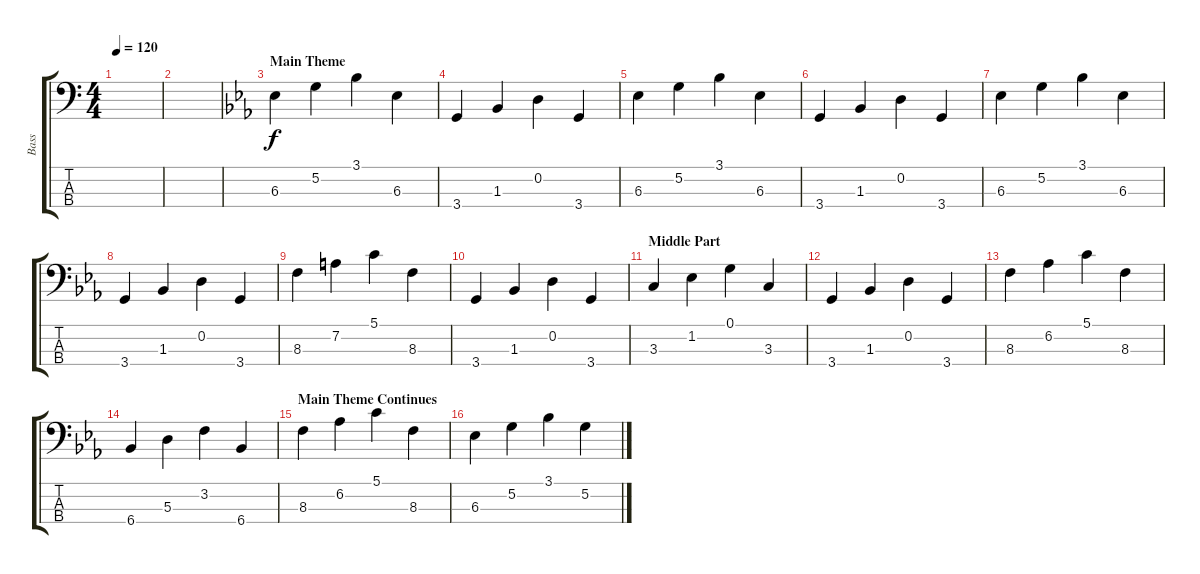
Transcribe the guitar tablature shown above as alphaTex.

\track ("Bass" "Bass") {instrument electricbasspick}
\staff {score tabs}
\tuning (G2 D2 A1 E1) {hide}
\ts (4 4)
\tempo 120
\clef f4
\ks c
|
|
\section ("" "Main Theme")
\ks cminor
6.3.4 5.2.4 3.1.4 6.3.4 |
3.4.4 1.3.4 0.2.4 3.4.4 |
6.3.4 5.2.4 3.1.4 6.3.4 |
3.4.4 1.3.4 0.2.4 3.4.4 |
6.3.4 5.2.4 3.1.4 6.3.4 |
3.4.4 1.3.4 0.2.4 3.4.4 |
8.3.4 7.2.4 5.1.4 8.3.4 |
3.4.4 1.3.4 0.2.4 3.4.4 |
\section ("" "Middle Part")
3.3.4 1.2.4 0.1.4 3.3.4 |
3.4.4 1.3.4 0.2.4 3.4.4 |
8.3.4 6.2.4 5.1.4 8.3.4 |
6.4.4 5.3.4 3.2.4 6.4.4 |
\section ("" "Main Theme Continues")
8.3.4 6.2.4 5.1.4 8.3.4 |
6.3.4 5.2.4 3.1.4 5.2.4
